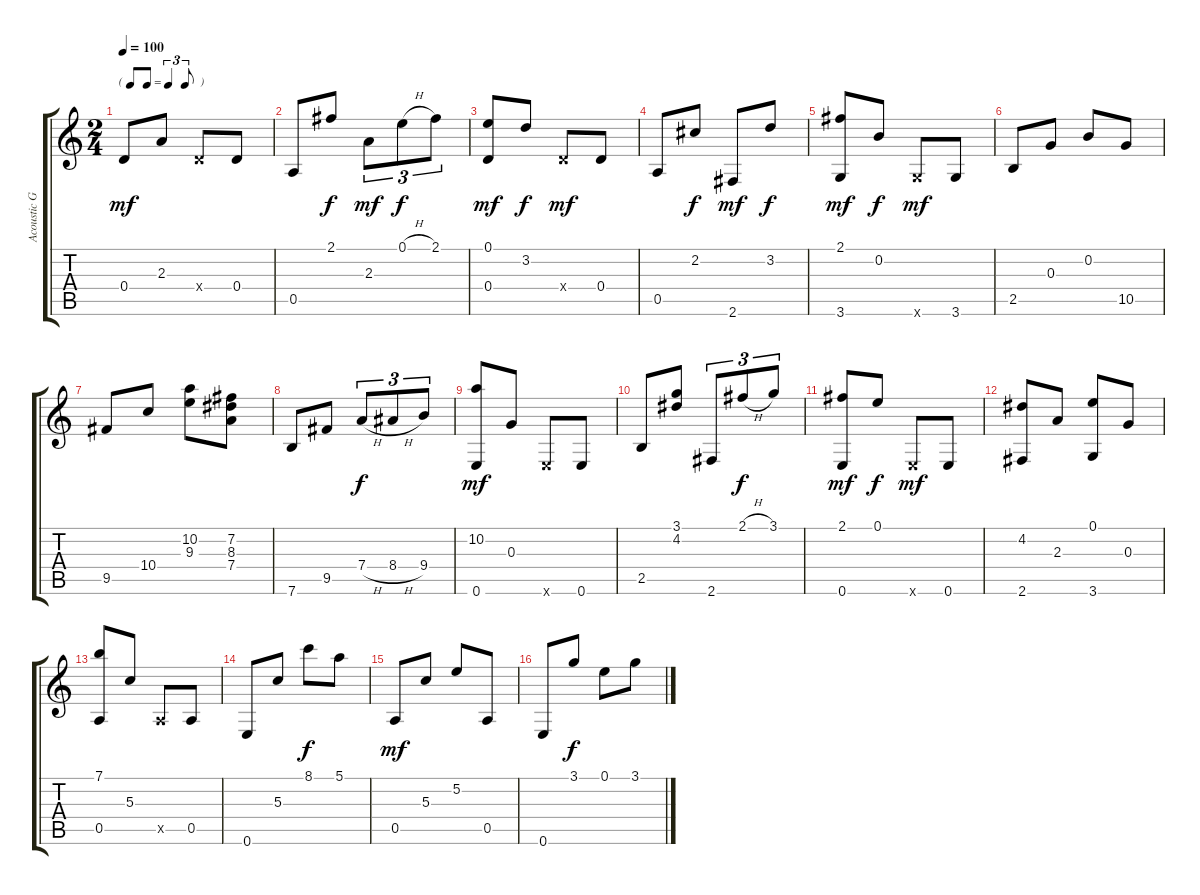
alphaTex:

\track ("Acoustic Guitar" "Acoustic G") {instrument acousticguitarnylon}
\staff {score tabs}
\tuning (E4 B3 G3 D3 A2 E2) {hide}
\ts (2 4)
\tf triplet8th
\tempo 100
\clef g2
\ks c
0.4.8{dy mf} 2.3.8 0.4{x}.8 0.4.8 |
0.5.8 2.1.8{dy f} 2.3.8{tu (3 2) dy mf} 0.1{h}.8{tu (3 2) dy f} 2.1.8{tu (3 2)} |
(0.1 0.4).8{dy mf} 3.2.8{dy f} 0.4{x}.8{dy mf} 0.4.8 |
0.5.8 2.2.8{dy f} 2.6.8{dy mf} 3.2.8{dy f} |
(2.1 3.6).8{dy mf} 0.2.8{dy f} 3.6{x}.8{dy mf} 3.6.8 |
2.5.8 0.3.8 0.2.8 10.5.8 |
9.5.8 10.4.8 (10.2 9.3).8 (7.2 8.3 7.4).8 |
7.6.8 9.5.8 7.4{h}.8{tu (3 2) dy f} 8.4{h}.8{tu (3 2)} 9.4.8{tu (3 2)} |
(10.2 0.6).8{dy mf} 0.3.8 0.6{x}.8 0.6.8 |
2.5.8 (3.1 4.2).8 2.6.8{tu (3 2)} 2.1{h}.8{tu (3 2) dy f} 3.1.8{tu (3 2)} |
(2.1 0.6).8{dy mf} 0.1.8{dy f} 0.6{x}.8{dy mf} 0.6.8 |
(4.2 2.6).8 2.3.8 (0.1 3.6).8 0.3.8 |
(7.1 0.5).8 5.3.8 0.5{x}.8 0.5.8 |
0.6.8 5.3.8 8.1.8{dy f} 5.1.8 |
0.5.8{dy mf} 5.3.8 5.2.8 0.5.8 |
0.6.8 3.1.8{dy f} 0.1.8 3.1.8
